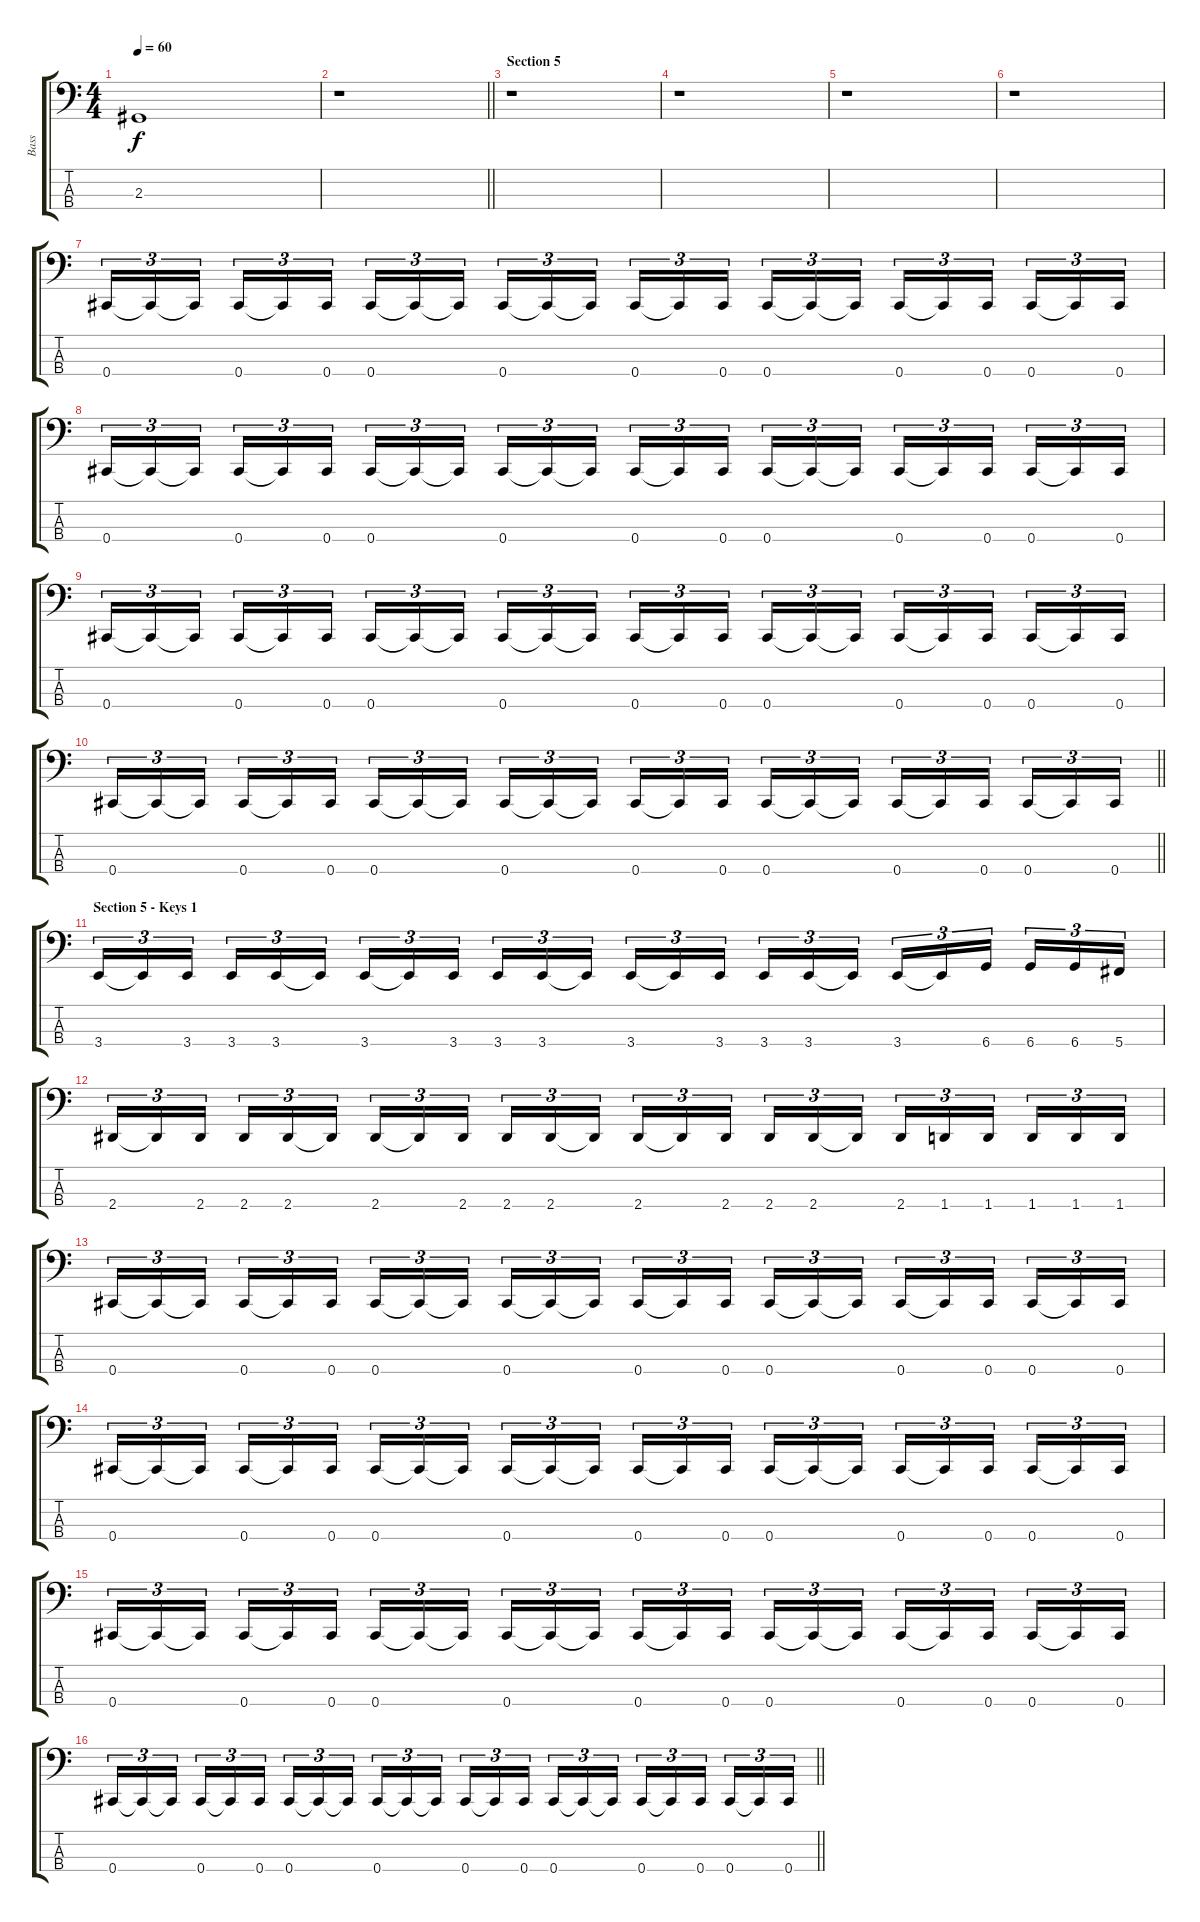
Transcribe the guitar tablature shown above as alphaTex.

\track ("Bass" "Bass") {instrument electricbasspick}
\staff {score tabs}
\tuning (E2 B1 Gb1 Db1) {hide}
\ts (4 4)
\tempo 60
\clef f4
\ks c
2.3.1{dy f} |
\barLineRight lightlight
r.1 |
\section ("" "Section 5")
r.1 |
r.1 |
r.1 |
r.1 |
0.4.16{tu (3 2)} 0.4{t}.16{tu (3 2)} 0.4{t}.16{tu (3 2) beam splitsecondary} 0.4.16{tu (3 2)} 0.4{t}.16{tu (3 2)} 0.4.16{tu (3 2)} 0.4.16{tu (3 2)} 0.4{t}.16{tu (3 2)} 0.4{t}.16{tu (3 2) beam splitsecondary} 0.4.16{tu (3 2)} 0.4{t}.16{tu (3 2)} 0.4{t}.16{tu (3 2)} 0.4.16{tu (3 2)} 0.4{t}.16{tu (3 2)} 0.4.16{tu (3 2) beam splitsecondary} 0.4.16{tu (3 2)} 0.4{t}.16{tu (3 2)} 0.4{t}.16{tu (3 2)} 0.4.16{tu (3 2)} 0.4{t}.16{tu (3 2)} 0.4.16{tu (3 2) beam splitsecondary} 0.4.16{tu (3 2)} 0.4{t}.16{tu (3 2)} 0.4.16{tu (3 2)} |
0.4.16{tu (3 2)} 0.4{t}.16{tu (3 2)} 0.4{t}.16{tu (3 2) beam splitsecondary} 0.4.16{tu (3 2)} 0.4{t}.16{tu (3 2)} 0.4.16{tu (3 2)} 0.4.16{tu (3 2)} 0.4{t}.16{tu (3 2)} 0.4{t}.16{tu (3 2) beam splitsecondary} 0.4.16{tu (3 2)} 0.4{t}.16{tu (3 2)} 0.4{t}.16{tu (3 2)} 0.4.16{tu (3 2)} 0.4{t}.16{tu (3 2)} 0.4.16{tu (3 2) beam splitsecondary} 0.4.16{tu (3 2)} 0.4{t}.16{tu (3 2)} 0.4{t}.16{tu (3 2)} 0.4.16{tu (3 2)} 0.4{t}.16{tu (3 2)} 0.4.16{tu (3 2) beam splitsecondary} 0.4.16{tu (3 2)} 0.4{t}.16{tu (3 2)} 0.4.16{tu (3 2)} |
0.4.16{tu (3 2)} 0.4{t}.16{tu (3 2)} 0.4{t}.16{tu (3 2) beam splitsecondary} 0.4.16{tu (3 2)} 0.4{t}.16{tu (3 2)} 0.4.16{tu (3 2)} 0.4.16{tu (3 2)} 0.4{t}.16{tu (3 2)} 0.4{t}.16{tu (3 2) beam splitsecondary} 0.4.16{tu (3 2)} 0.4{t}.16{tu (3 2)} 0.4{t}.16{tu (3 2)} 0.4.16{tu (3 2)} 0.4{t}.16{tu (3 2)} 0.4.16{tu (3 2) beam splitsecondary} 0.4.16{tu (3 2)} 0.4{t}.16{tu (3 2)} 0.4{t}.16{tu (3 2)} 0.4.16{tu (3 2)} 0.4{t}.16{tu (3 2)} 0.4.16{tu (3 2) beam splitsecondary} 0.4.16{tu (3 2)} 0.4{t}.16{tu (3 2)} 0.4.16{tu (3 2)} |
\barLineRight lightlight
0.4.16{tu (3 2)} 0.4{t}.16{tu (3 2)} 0.4{t}.16{tu (3 2) beam splitsecondary} 0.4.16{tu (3 2)} 0.4{t}.16{tu (3 2)} 0.4.16{tu (3 2)} 0.4.16{tu (3 2)} 0.4{t}.16{tu (3 2)} 0.4{t}.16{tu (3 2) beam splitsecondary} 0.4.16{tu (3 2)} 0.4{t}.16{tu (3 2)} 0.4{t}.16{tu (3 2)} 0.4.16{tu (3 2)} 0.4{t}.16{tu (3 2)} 0.4.16{tu (3 2) beam splitsecondary} 0.4.16{tu (3 2)} 0.4{t}.16{tu (3 2)} 0.4{t}.16{tu (3 2)} 0.4.16{tu (3 2)} 0.4{t}.16{tu (3 2)} 0.4.16{tu (3 2) beam splitsecondary} 0.4.16{tu (3 2)} 0.4{t}.16{tu (3 2)} 0.4.16{tu (3 2)} |
\section ("" "Section 5 - Keys 1")
3.4.16{tu (3 2)} 3.4{t}.16{tu (3 2)} 3.4.16{tu (3 2) beam splitsecondary} 3.4.16{tu (3 2)} 3.4.16{tu (3 2)} 3.4{t}.16{tu (3 2)} 3.4.16{tu (3 2)} 3.4{t}.16{tu (3 2)} 3.4.16{tu (3 2) beam splitsecondary} 3.4.16{tu (3 2)} 3.4.16{tu (3 2)} 3.4{t}.16{tu (3 2)} 3.4.16{tu (3 2)} 3.4{t}.16{tu (3 2)} 3.4.16{tu (3 2) beam splitsecondary} 3.4.16{tu (3 2)} 3.4.16{tu (3 2)} 3.4{t}.16{tu (3 2)} 3.4.16{tu (3 2)} 3.4{t}.16{tu (3 2)} 6.4.16{tu (3 2) beam splitsecondary} 6.4.16{tu (3 2)} 6.4.16{tu (3 2)} 5.4.16{tu (3 2)} |
2.4.16{tu (3 2)} 2.4{t}.16{tu (3 2)} 2.4.16{tu (3 2) beam splitsecondary} 2.4.16{tu (3 2)} 2.4.16{tu (3 2)} 2.4{t}.16{tu (3 2)} 2.4.16{tu (3 2)} 2.4{t}.16{tu (3 2)} 2.4.16{tu (3 2) beam splitsecondary} 2.4.16{tu (3 2)} 2.4.16{tu (3 2)} 2.4{t}.16{tu (3 2)} 2.4.16{tu (3 2)} 2.4{t}.16{tu (3 2)} 2.4.16{tu (3 2) beam splitsecondary} 2.4.16{tu (3 2)} 2.4.16{tu (3 2)} 2.4{t}.16{tu (3 2)} 2.4.16{tu (3 2)} 1.4.16{tu (3 2)} 1.4.16{tu (3 2) beam splitsecondary} 1.4.16{tu (3 2)} 1.4.16{tu (3 2)} 1.4.16{tu (3 2)} |
0.4.16{tu (3 2)} 0.4{t}.16{tu (3 2)} 0.4{t}.16{tu (3 2) beam splitsecondary} 0.4.16{tu (3 2)} 0.4{t}.16{tu (3 2)} 0.4.16{tu (3 2)} 0.4.16{tu (3 2)} 0.4{t}.16{tu (3 2)} 0.4{t}.16{tu (3 2) beam splitsecondary} 0.4.16{tu (3 2)} 0.4{t}.16{tu (3 2)} 0.4{t}.16{tu (3 2)} 0.4.16{tu (3 2)} 0.4{t}.16{tu (3 2)} 0.4.16{tu (3 2) beam splitsecondary} 0.4.16{tu (3 2)} 0.4{t}.16{tu (3 2)} 0.4{t}.16{tu (3 2)} 0.4.16{tu (3 2)} 0.4{t}.16{tu (3 2)} 0.4.16{tu (3 2) beam splitsecondary} 0.4.16{tu (3 2)} 0.4{t}.16{tu (3 2)} 0.4.16{tu (3 2)} |
0.4.16{tu (3 2)} 0.4{t}.16{tu (3 2)} 0.4{t}.16{tu (3 2) beam splitsecondary} 0.4.16{tu (3 2)} 0.4{t}.16{tu (3 2)} 0.4.16{tu (3 2)} 0.4.16{tu (3 2)} 0.4{t}.16{tu (3 2)} 0.4{t}.16{tu (3 2) beam splitsecondary} 0.4.16{tu (3 2)} 0.4{t}.16{tu (3 2)} 0.4{t}.16{tu (3 2)} 0.4.16{tu (3 2)} 0.4{t}.16{tu (3 2)} 0.4.16{tu (3 2) beam splitsecondary} 0.4.16{tu (3 2)} 0.4{t}.16{tu (3 2)} 0.4{t}.16{tu (3 2)} 0.4.16{tu (3 2)} 0.4{t}.16{tu (3 2)} 0.4.16{tu (3 2) beam splitsecondary} 0.4.16{tu (3 2)} 0.4{t}.16{tu (3 2)} 0.4.16{tu (3 2)} |
0.4.16{tu (3 2)} 0.4{t}.16{tu (3 2)} 0.4{t}.16{tu (3 2) beam splitsecondary} 0.4.16{tu (3 2)} 0.4{t}.16{tu (3 2)} 0.4.16{tu (3 2)} 0.4.16{tu (3 2)} 0.4{t}.16{tu (3 2)} 0.4{t}.16{tu (3 2) beam splitsecondary} 0.4.16{tu (3 2)} 0.4{t}.16{tu (3 2)} 0.4{t}.16{tu (3 2)} 0.4.16{tu (3 2)} 0.4{t}.16{tu (3 2)} 0.4.16{tu (3 2) beam splitsecondary} 0.4.16{tu (3 2)} 0.4{t}.16{tu (3 2)} 0.4{t}.16{tu (3 2)} 0.4.16{tu (3 2)} 0.4{t}.16{tu (3 2)} 0.4.16{tu (3 2) beam splitsecondary} 0.4.16{tu (3 2)} 0.4{t}.16{tu (3 2)} 0.4.16{tu (3 2)} |
\barLineRight lightlight
0.4.16{tu (3 2)} 0.4{t}.16{tu (3 2)} 0.4{t}.16{tu (3 2) beam splitsecondary} 0.4.16{tu (3 2)} 0.4{t}.16{tu (3 2)} 0.4.16{tu (3 2)} 0.4.16{tu (3 2)} 0.4{t}.16{tu (3 2)} 0.4{t}.16{tu (3 2) beam splitsecondary} 0.4.16{tu (3 2)} 0.4{t}.16{tu (3 2)} 0.4{t}.16{tu (3 2)} 0.4.16{tu (3 2)} 0.4{t}.16{tu (3 2)} 0.4.16{tu (3 2) beam splitsecondary} 0.4.16{tu (3 2)} 0.4{t}.16{tu (3 2)} 0.4{t}.16{tu (3 2)} 0.4.16{tu (3 2)} 0.4{t}.16{tu (3 2)} 0.4.16{tu (3 2) beam splitsecondary} 0.4.16{tu (3 2)} 0.4{t}.16{tu (3 2)} 0.4.16{tu (3 2)}
